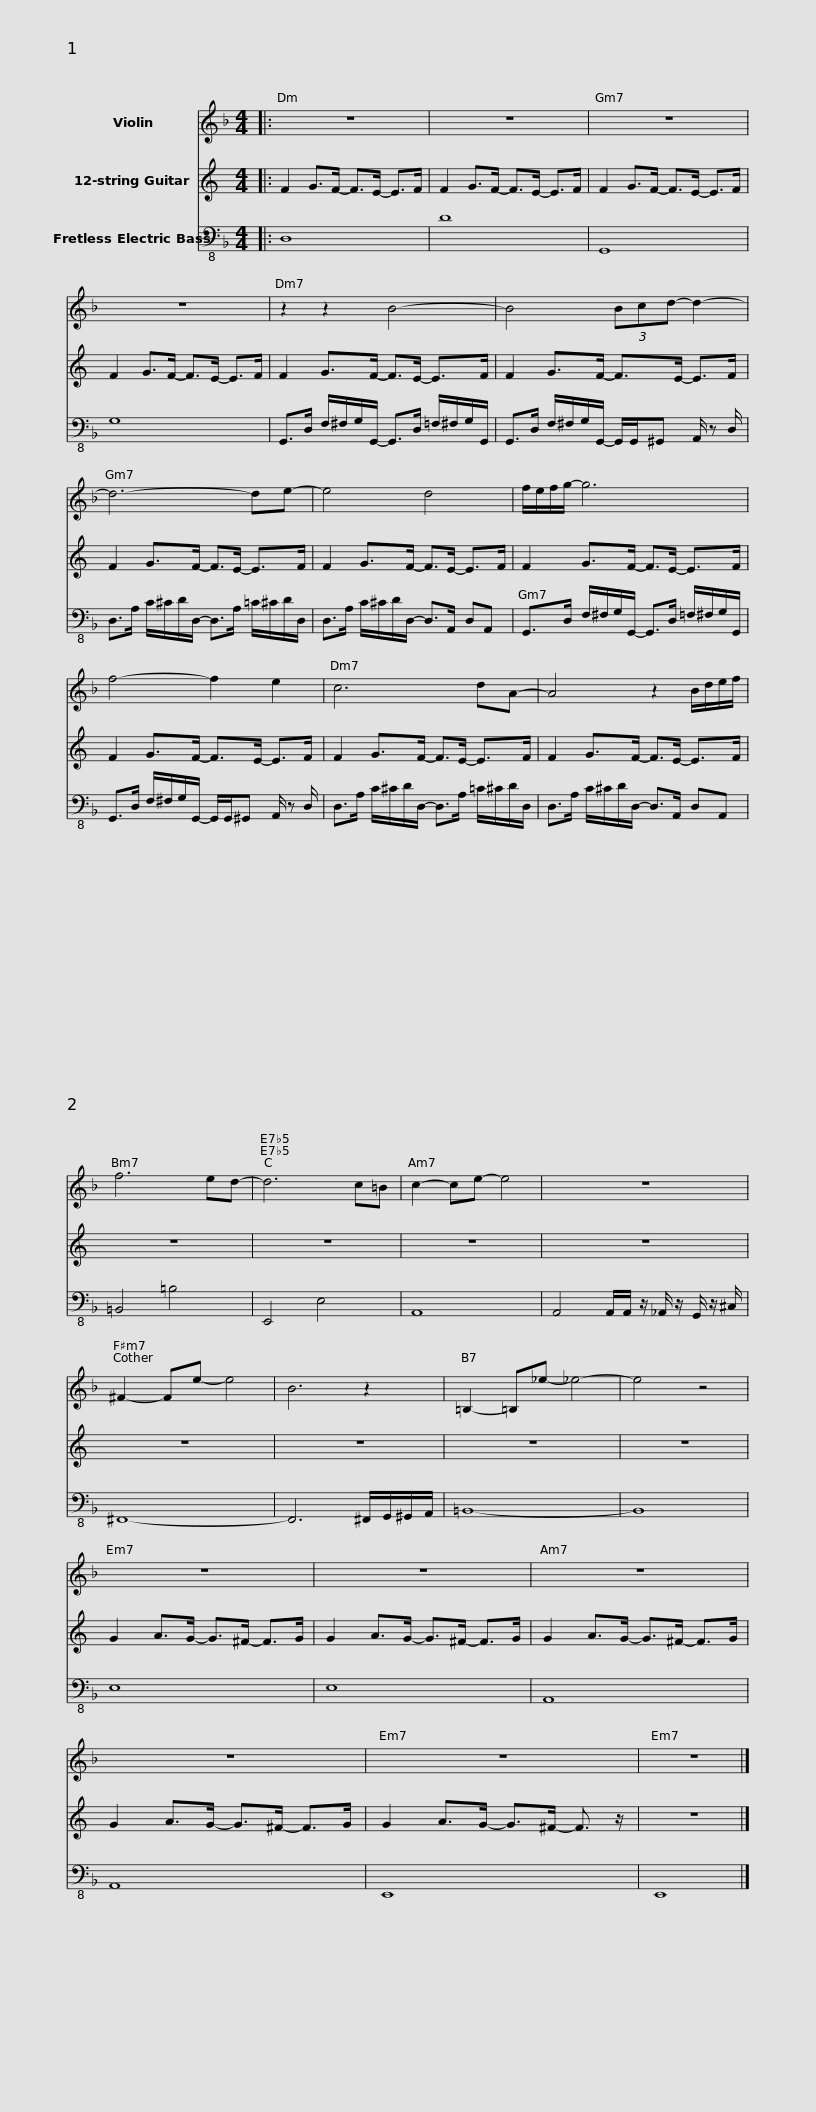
X:1
%%score 1 2 3
L:1/8
M:4/4
I:linebreak $
K:F
V:1 treble
V:2 treble
V:3 bass-8
V:1
|: z8 | z8 |$ z8 | z8 |$ z2 z2 B4- |$ %5
 B4 (3Bcd- d2- |$ d6- de- | e4 d4 |$ f/e/f/g/- g6 | f4- f2 e2 |$ %10
 c6 dA- | A4 z2 B/d/e/f/ |$ f6 ed- | d6 c=B |$ c2- ce- e4 | %15
 z8 |$ ^F2- Fe- e4 | B6 z2 |$ =B,2- =B,_e- _e4- | e4 z4 |$ %20
 z8 | z8 |$ z8 | z8 |$ z8 | %25
 z8 |] %26
V:2
[K:C]|: F2 G>F- F>E- E>F | F2 G>F- F>E- E>F |$ F2 G>F- F>E- E>F | F2 G>F- F>E- E>F |$ F2 G>F- F>E- E>F |$ %5
 F2 G>F- F>E- E>F |$ F2 G>F- F>E- E>F | F2 G>F- F>E- E>F |$ F2 G>F- F>E- E>F | F2 G>F- F>E- E>F |$ %10
 F2 G>F- F>E- E>F | F2 G>F- F>E- E>F |$ z8 | z8 |$ z8 | %15
 z8 |$ z8 | z8 |$ z8 | z8 |$ %20
 G2 A>G- G>^F- F>G | G2 A>G- G>^F- F>G |$ G2 A>G- G>^F- F>G | G2 A>G- G>^F- F>G |$ G2 A>G- G>^F- F3/2 z/ | %25
 z8 |] %26
V:3
|: D,8 | D8 |$ G,,8 | G,8 |$ G,,>D, F,/^F,/G,/G,,/- G,,>D, =F,/^F,/G,/G,,/ |$ %5
 G,,>D, F,/^F,/G,/G,,/- G,,/G,,/^G,, A,,/ z D,/ |$ D,>A, C/^C/D/D,/- D,>A, =C/^C/D/D,/ | D,>A, C/^C/D/D,/- D,>A,, D,A,, |$ G,,>D, F,/^F,/G,/G,,/- G,,>D, =F,/^F,/G,/G,,/ | G,,>D, F,/^F,/G,/G,,/- G,,/G,,/^G,, A,,/ z D,/ |$ %10
 D,>A, C/^C/D/D,/- D,>A, =C/^C/D/D,/ | D,>A, C/^C/D/D,/- D,>A,, D,A,, |$ =B,,4 =B,4 | E,,4 E,4 |$ A,,8 | %15
 A,,4 A,,/A,,/ z/ _A,,/ z/ G,,/ z/ ^C,/ |$ ^F,,8- | F,,6 ^F,,/G,,/^G,,/A,,/ |$ =B,,8- | B,,8 |$ %20
 E,8 | E,8 |$ A,,8 | A,,8 |$ E,,8 | %25
 E,,8 |] %26
